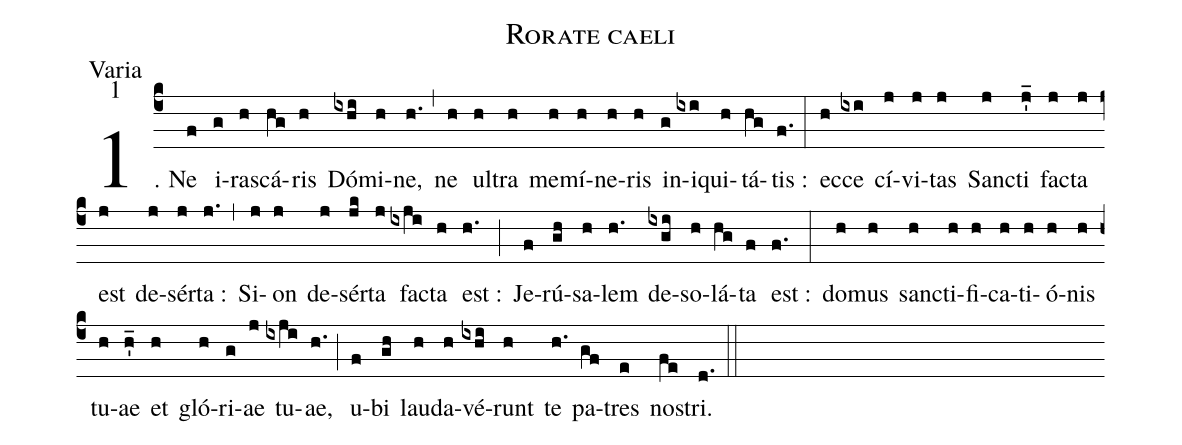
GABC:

name:Rorate caeli;
office-part:Varia;
mode:1;
%%
(c4) 1. Ne(f) i(g)ra(h)scá(hg)ris(h) Dó(ixhi)mi(h)ne,(h.) (,) ne(h) ul(h)tra(h) me(h)mí(h)ne(h)ris(h) in(g)i(ixi)qui(h)tá(hg)tis :(f.) (:) ec(h)ce(ixi) cí(j)vi(j)tas(j) San(j)cti(j'_) fa(j)cta(j) est(j) de(j)sér(j)ta :(j.) (,) Si(j)on(j) de(j)sér(jk)ta(j) fa(ixji)cta(h) est :(h.) (;) Je(f)rú(gh)sa(h)lem(h.) de(ixgi)so(h)lá(hg)ta(f) est :(f.) (:) do(h)mus(h) san(h)cti(h)fi(h)ca(h)ti(h)ó(h)nis(h) tu(h)ae(h'_) et(h) gló(h)ri(g)ae(j) tu(ixji)ae,(h.) (;) u(f)bi(gh) lau(h)da(h)vé(ixhi)runt(h) te(h.) pa(gf)tres(e) no(fe)stri.(d.) (::) (Z-)
